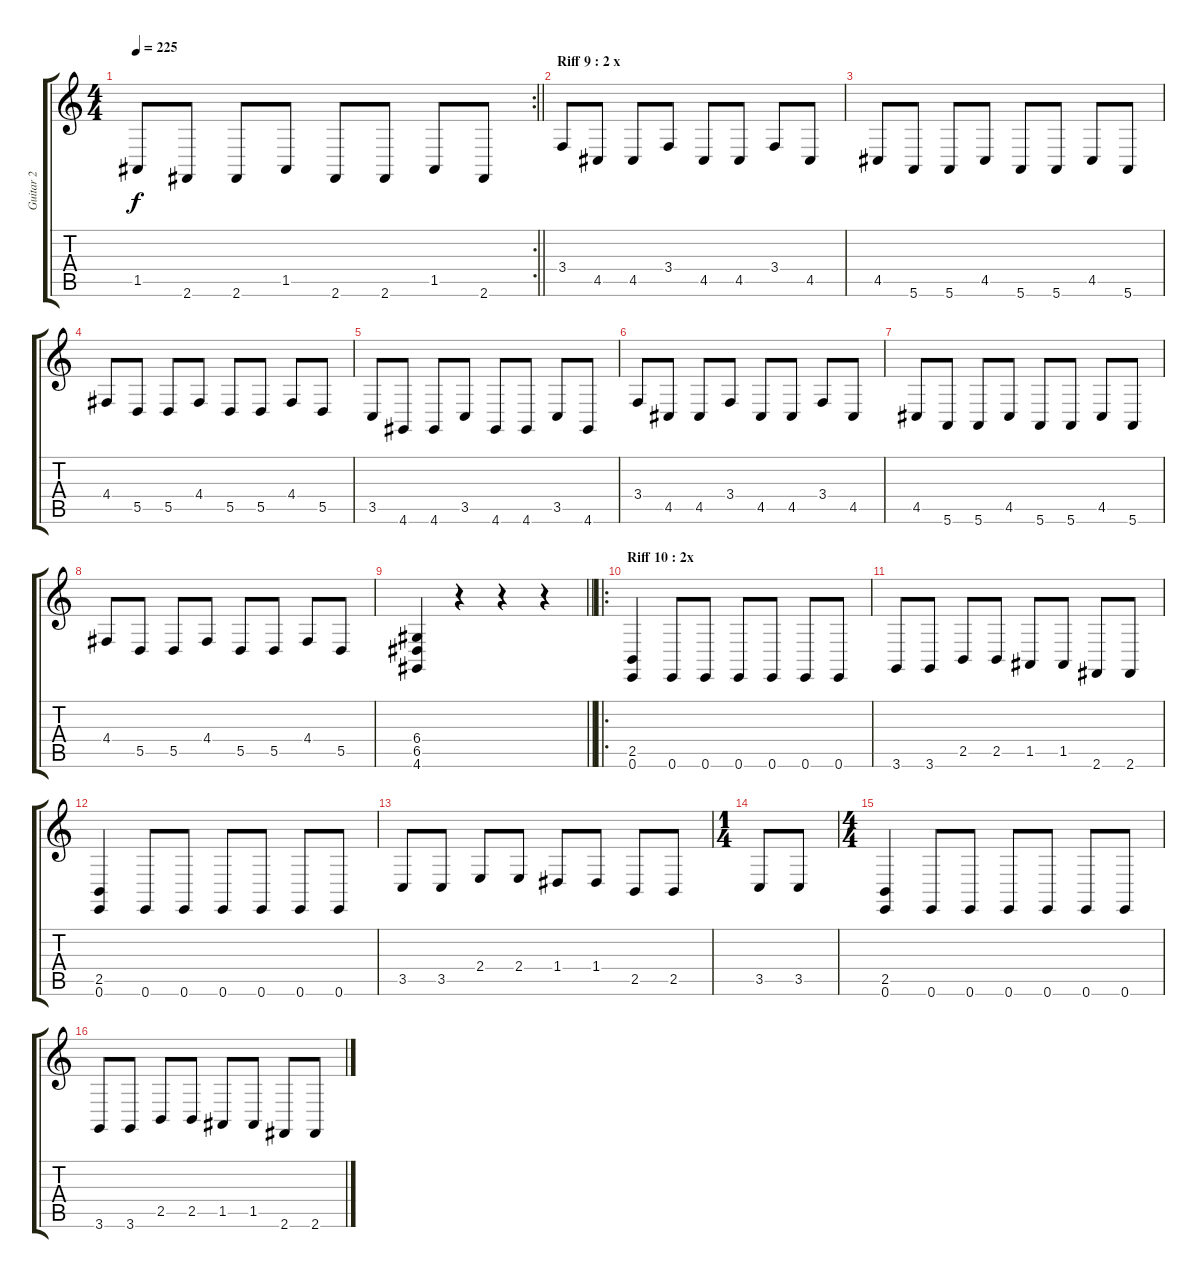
\track ("Guitar 2" "Guitar 2") {instrument electricgrandpiano}
\staff {score tabs}
\tuning (E4 B3 G3 D3 A2 E2) {hide}
\rc 2
\ts (4 4)
\tempo 225
\clef g2
\barLineRight lightlight
\ks c
1.5.8{dy f} 2.6.8 2.6.8 1.5.8 2.6.8 2.6.8 1.5.8 2.6.8 |
\section ("" "Riff 9 : 2 x")
3.4.8 4.5.8 4.5.8 3.4.8 4.5.8 4.5.8 3.4.8 4.5.8 |
4.5.8 5.6.8 5.6.8 4.5.8 5.6.8 5.6.8 4.5.8 5.6.8 |
4.4.8 5.5.8 5.5.8 4.4.8 5.5.8 5.5.8 4.4.8 5.5.8 |
3.5.8 4.6.8 4.6.8 3.5.8 4.6.8 4.6.8 3.5.8 4.6.8 |
3.4.8 4.5.8 4.5.8 3.4.8 4.5.8 4.5.8 3.4.8 4.5.8 |
4.5.8 5.6.8 5.6.8 4.5.8 5.6.8 5.6.8 4.5.8 5.6.8 |
4.4.8 5.5.8 5.5.8 4.4.8 5.5.8 5.5.8 4.4.8 5.5.8 |
\barLineRight lightlight
(6.4 6.5 4.6).4 r.4 r.4 r.4 |
\ro
\section ("" "Riff 10 : 2x")
(2.5 0.6).4 0.6.8 0.6.8 0.6.8 0.6.8 0.6.8 0.6.8 |
3.6.8 3.6.8 2.5.8 2.5.8 1.5.8 1.5.8 2.6.8 2.6.8 |
(2.5 0.6).4 0.6.8 0.6.8 0.6.8 0.6.8 0.6.8 0.6.8 |
3.5.8 3.5.8 2.4.8 2.4.8 1.4.8 1.4.8 2.5.8 2.5.8 |
\ts (1 4)
3.5.8 3.5.8 |
\ts (4 4)
(2.5 0.6).4 0.6.8 0.6.8 0.6.8 0.6.8 0.6.8 0.6.8 |
3.6.8 3.6.8 2.5.8 2.5.8 1.5.8 1.5.8 2.6.8 2.6.8
